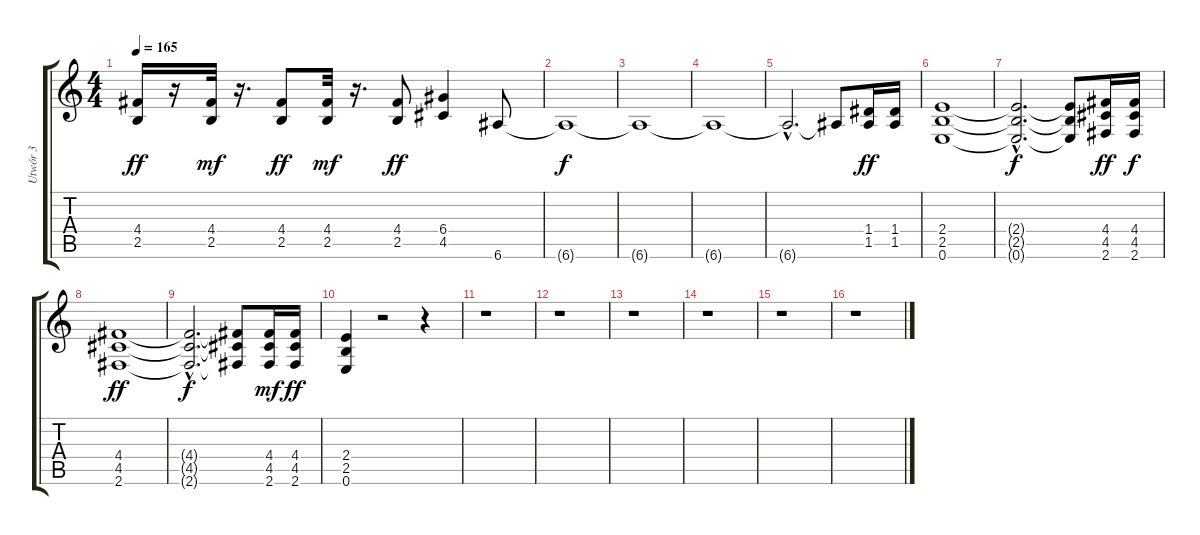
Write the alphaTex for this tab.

\track ("Utwór 3" "Utwór 3") {instrument distortionguitar}
\staff {score tabs}
\tuning (E4 B3 G3 D3 A2 E2) {hide}
\ts (4 4)
\tempo 165
\clef g2
\ks c
(4.4 2.5).16{dy ff} r.16 (4.4 2.5).32{dy mf} r.16{d} (4.4 2.5).8{dy ff} (4.4 2.5).32{dy mf} r.16{d} (4.4 2.5).8{dy ff} (6.4 4.5).4 6.6.8 |
6.6{t}.1{dy f} |
6.6{t}.1 |
6.6{t}.1 |
6.6{hac t}.2{d} 6.6{t}.8 (1.4 1.5).16{dy ff} (1.4 1.5).16 |
(2.4 2.5 0.6).1 |
(2.4{hac t} 2.5{hac t} 0.6{hac t}).2{d dy f} (2.4{t} 2.5{t} 0.6{t}).8 (4.4 4.5 2.6).16{dy ff} (4.4 4.5 2.6).16{dy f} |
(4.4 4.5 2.6).1{dy ff} |
(4.4{hac t} 4.5{hac t} 2.6{hac t}).2{d dy f} (4.4{t} 4.5{t} 2.6{t}).8 (4.4 4.5 2.6).16{dy mf} (4.4 4.5 2.6).16{dy ff} |
(2.4 2.5 0.6).4 r.2 r.4 |
r.1 |
r.1 |
r.1 |
r.1 |
r.1 |
r.1
